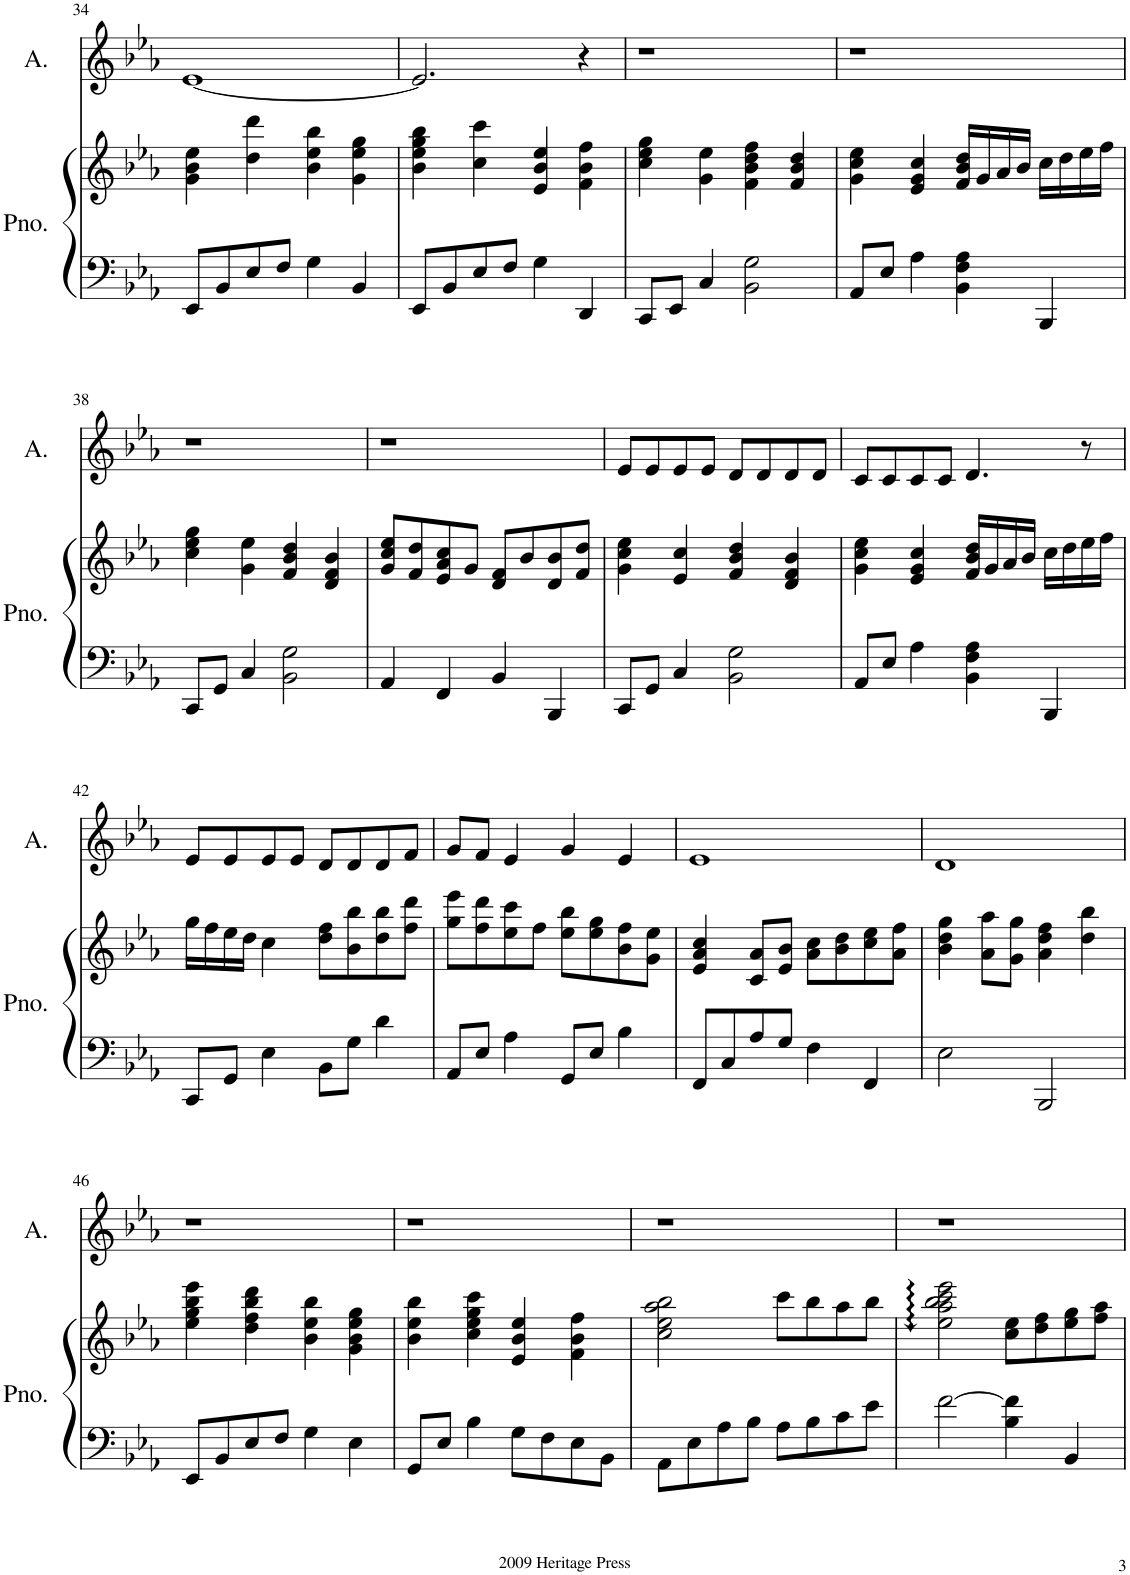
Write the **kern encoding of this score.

**kern	**kern	**kern
*part2	*part2	*part1
*staff3	*staff2	*staff1
*I"Piano	*	*I"Alto
*I'Pno.	*	*I'A.
!!LO:PB:g=z
*clefF4	*clefG2	*clefG2
*k[b-e-a-]	*k[b-e-a-]	*k[b-e-a-]
*M4/4	*M4/4	*M4/4
=34	=34	=34
8EE-/L	4g\ 4b-\ 4ee-\	[1e-
8BB-/	.	.
8E-/	4dd\ 4ddd\	.
8F/J	.	.
4G\	4b-\ 4ee-\ 4bb-\	.
4BB-/	4g\ 4ee-\ 4gg\	.
=35	=35	=35
8EE-/L	4b-\ 4ee-\ 4gg\ 4bb-\	2.e-/]
8BB-/	.	.
8E-/	4cc\ 4ccc\	.
8F/J	.	.
4G\	4e-/ 4b-/ 4ee-/	.
4DD/	4f\ 4b-\ 4ff\	4r
=36	=36	=36
8CC/L	4cc\ 4ee-\ 4gg\	1r
8EE-/J	.	.
4C/	4g\ 4ee-\	.
2BB-\ 2G\	4f\ 4b-\ 4dd\ 4ff\	.
.	4f/ 4b-/ 4dd/	.
=37	=37	=37
8AA-/L	4g\ 4cc\ 4ee-\	1r
8E-/J	.	.
4A-\	4e-/ 4g/ 4cc/	.
4BB-\ 4F\ 4A-\	16f/ 16b-/ 16dd/LL	.
.	16g/	.
.	16a-/	.
.	16b-/JJ	.
4BBB-/	16cc\LL	.
.	16dd\	.
.	16ee-\	.
.	16ff\JJ	.
!!LO:LB:g=z
=38	=38	=38
8CC/L	4cc\ 4ee-\ 4gg\	1r
8GG/J	.	.
4C/	4g\ 4ee-\	.
2BB-\ 2G\	4f/ 4b-/ 4dd/	.
.	4d/ 4f/ 4b-/	.
=39	=39	=39
4AA-/	8g/ 8cc/ 8ee-/L	1r
.	8f/ 8dd/	.
4FF/	8e-/ 8a-/ 8cc/	.
.	8g/J	.
4BB-/	8d/ 8f/L	.
.	8b-/	.
4BBB-/	8d/ 8b-/	.
.	8f/ 8dd/J	.
=40	=40	=40
8CC/L	4g\ 4cc\ 4ee-\	8e-/L
8GG/J	.	8e-/
4C/	4e-/ 4cc/	8e-/
.	.	8e-/J
2BB-\ 2G\	4f/ 4b-/ 4dd/	8d/L
.	.	8d/
.	4d/ 4f/ 4b-/	8d/
.	.	8d/J
=41	=41	=41
8AA-/L	4g\ 4cc\ 4ee-\	8c/L
8E-/J	.	8c/
4A-\	4e-/ 4g/ 4cc/	8c/
.	.	8c/J
4BB-\ 4F\ 4A-\	16f/ 16b-/ 16dd/LL	4.d/
.	16g/	.
.	16a-/	.
.	16b-/JJ	.
4BBB-/	16cc\LL	.
.	16dd\	.
.	16ee-\	8r
.	16ff\JJ	.
!!LO:LB:g=z
=42	=42	=42
8CC/L	16gg\LL	8e-/L
.	16ff\	.
8GG/J	16ee-\	8e-/
.	16dd\JJ	.
4E-\	4cc\	8e-/
.	.	8e-/J
8BB-\L	8dd\ 8ff\L	8d/L
8G\J	8b-\ 8bb-\	8d/
4d\	8dd\ 8bb-\	8d/
.	8ff\ 8ddd\J	8f/J
=43	=43	=43
8AA-/L	8gg\ 8eee-\L	8g/L
8E-/J	8ff\ 8ddd\	8f/J
4A-\	8ee-\ 8ccc\	4e-/
.	8ff\J	.
8GG/L	8ee-\ 8bb-\L	4g/
8E-/J	8ee-\ 8gg\	.
4B-\	8b-\ 8ff\	4e-/
.	8g\ 8ee-\J	.
=44	=44	=44
8FF/L	4e-/ 4a-/ 4cc/	1e-
8C/	.	.
8A-/	8c/ 8a-/L	.
8G/J	8e-/ 8b-/J	.
4F\	8a-\ 8cc\L	.
.	8b-\ 8dd\	.
4FF/	8cc\ 8ee-\	.
.	8a-\ 8ff\J	.
=45	=45	=45
2E-\	4b-\ 4dd\ 4gg\	1d
.	8a-\ 8aa-\L	.
.	8g\ 8gg\J	.
2BBB-/	4a-\ 4dd\ 4ff\	.
.	4dd\ 4bb-\	.
!!LO:LB:g=z
=46	=46	=46
8EE-/L	4ee-\ 4gg\ 4bb-\ 4eee-\	1r
8BB-/	.	.
8E-/	4dd\ 4ff\ 4bb-\ 4ddd\	.
8F/J	.	.
4G\	4b-\ 4ee-\ 4bb-\	.
4E-\	4g\ 4b-\ 4ee-\ 4gg\	.
=47	=47	=47
8GG/L	4b-\ 4ee-\ 4bb-\	1r
8E-/J	.	.
4B-\	4cc\ 4ee-\ 4gg\ 4ccc\	.
8G\L	4e-/ 4b-/ 4ee-/	.
8F\	.	.
8E-\	4f\ 4b-\ 4ff\	.
8BB-\J	.	.
=48	=48	=48
8AA-\L	2cc\ 2ee-\ 2aa-\ 2bb-\	1r
8E-\	.	.
8A-\	.	.
8B-\J	.	.
8A-\L	8ccc\L	.
8B-\	8bb-\	.
8c\	8aa-\	.
8e-\J	8bb-\J	.
=49	=49	=49
[2f\	2ee-\ 2aa-\ 2bb-\ 2ccc\ 2eee-\	1r
4B-\ 4f\]	8cc\ 8ee-\L	.
.	8dd\ 8ff\	.
4BB-/	8ee-\ 8gg\	.
.	8ff\ 8aa-\J	.
=	=	=
*-	*-	*-
